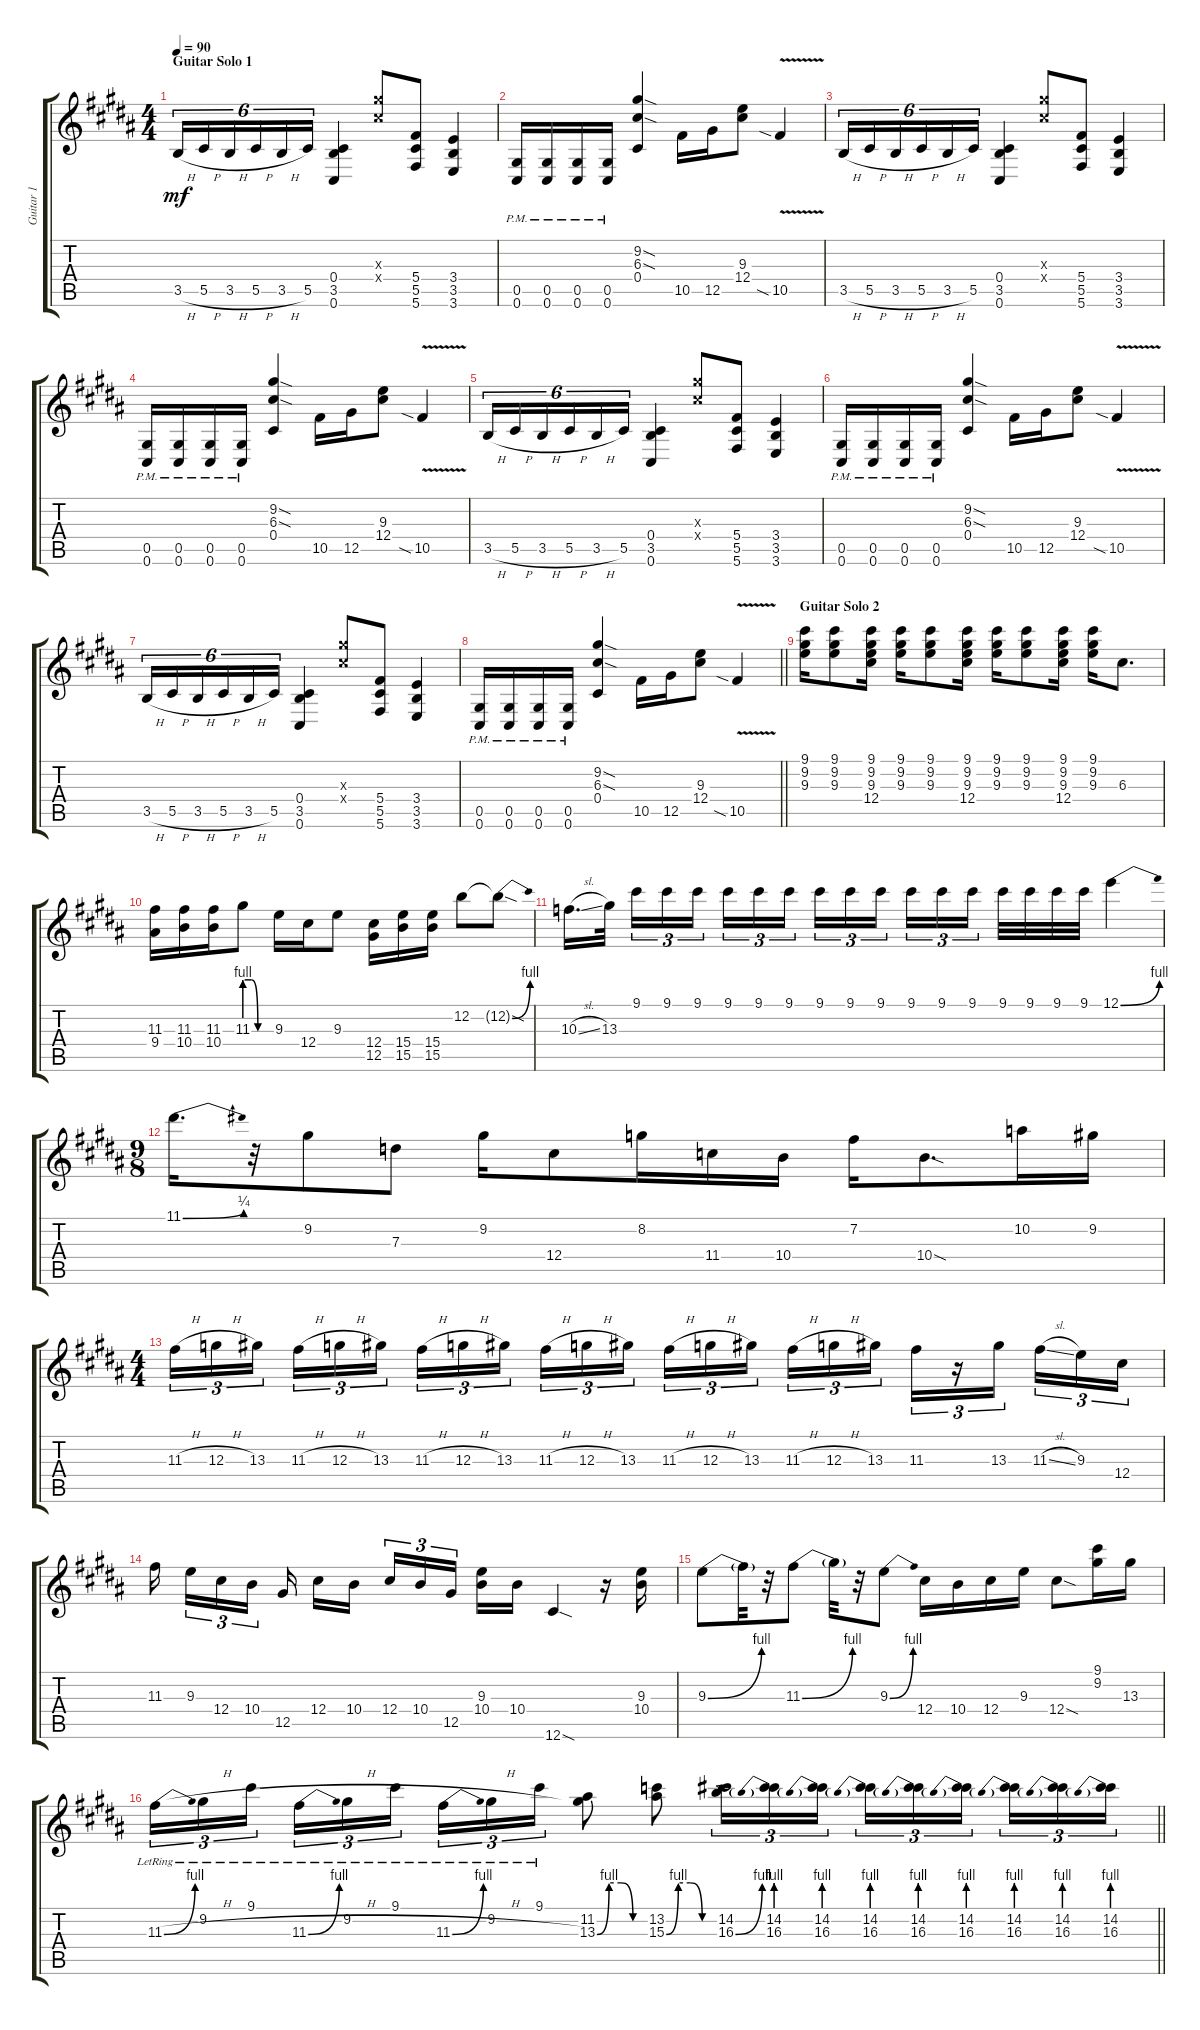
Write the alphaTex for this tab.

\track ("Guitar 1" "Guitar 1") {instrument overdrivenguitar}
\staff {score tabs}
\tuning (E4 B3 G3 Db3 Ab2 Db2) {hide}
\ts (4 4)
\section ("" "Guitar Solo 1")
\tempo 90
\clef g2
\ks b
3.5{h}.16{tu (6 4) dy mf} 5.5{h}.16{tu (6 4)} 3.5{h}.16{tu (6 4)} 5.5{h}.16{tu (6 4)} 3.5{h}.16{tu (6 4)} 5.5.16{tu (6 4)} (0.4 3.5 0.6).4 (13.3{x} 12.4{x}).8 (5.4 5.5 5.6).8 (3.4 3.5 3.6).4 |
(0.5{pm} 0.6{pm}).16 (0.5{pm} 0.6{pm}).16 (0.5{pm} 0.6{pm}).16 (0.5{pm} 0.6{pm}).16 (9.2{sod} 6.3{sod} 0.4).4 10.5.16 12.5.16 (9.3 12.4).8 10.5{v sia}.4 |
3.5{h}.16{tu (6 4)} 5.5{h}.16{tu (6 4)} 3.5{h}.16{tu (6 4)} 5.5{h}.16{tu (6 4)} 3.5{h}.16{tu (6 4)} 5.5.16{tu (6 4)} (0.4 3.5 0.6).4 (13.3{x} 12.4{x}).8 (5.4 5.5 5.6).8 (3.4 3.5 3.6).4 |
(0.5{pm} 0.6{pm}).16 (0.5{pm} 0.6{pm}).16 (0.5{pm} 0.6{pm}).16 (0.5{pm} 0.6{pm}).16 (9.2{sod} 6.3{sod} 0.4).4 10.5.16 12.5.16 (9.3 12.4).8 10.5{v sia}.4 |
3.5{h}.16{tu (6 4)} 5.5{h}.16{tu (6 4)} 3.5{h}.16{tu (6 4)} 5.5{h}.16{tu (6 4)} 3.5{h}.16{tu (6 4)} 5.5.16{tu (6 4)} (0.4 3.5 0.6).4 (13.3{x} 12.4{x}).8 (5.4 5.5 5.6).8 (3.4 3.5 3.6).4 |
(0.5{pm} 0.6{pm}).16 (0.5{pm} 0.6{pm}).16 (0.5{pm} 0.6{pm}).16 (0.5{pm} 0.6{pm}).16 (9.2{sod} 6.3{sod} 0.4).4 10.5.16 12.5.16 (9.3 12.4).8 10.5{v sia}.4 |
3.5{h}.16{tu (6 4)} 5.5{h}.16{tu (6 4)} 3.5{h}.16{tu (6 4)} 5.5{h}.16{tu (6 4)} 3.5{h}.16{tu (6 4)} 5.5.16{tu (6 4)} (0.4 3.5 0.6).4 (13.3{x} 12.4{x}).8 (5.4 5.5 5.6).8 (3.4 3.5 3.6).4 |
\barLineRight lightlight
(0.5{pm} 0.6{pm}).16 (0.5{pm} 0.6{pm}).16 (0.5{pm} 0.6{pm}).16 (0.5{pm} 0.6{pm}).16 (9.2{sod} 6.3{sod} 0.4).4 10.5.16 12.5.16 (9.3 12.4).8 10.5{v sia}.4 |
\section ("" "Guitar Solo 2")
(9.1 9.2 9.3).16 (9.1 9.2 9.3).8 (9.1 9.2 9.3 12.4).16 (9.1 9.2 9.3).16 (9.1 9.2 9.3).8 (9.1 9.2 9.3 12.4).16 (9.1 9.2 9.3).16 (9.1 9.2 9.3).8 (9.1 9.2 9.3 12.4).16 (9.1 9.2 9.3).16 6.3.8{d} |
(11.3 9.4).16 (11.3 10.4).16 (11.3 10.4).16 11.3{be (custom 0 4 15 4 30 0 60 0)}.8 9.3.16 12.4.16 9.3.8 (12.4 12.5).16 (15.4 15.5).16 (15.4 15.5).16 12.2.8 12.2{be (bend 0 0 60 4) sod t}.8 |
10.3{sl}.16{d} 13.3.32 9.1.16{tu (3 2)} 9.1.16{tu (3 2)} 9.1.16{tu (3 2)} 9.1.16{tu (3 2)} 9.1.16{tu (3 2)} 9.1.16{tu (3 2)} 9.1.16{tu (3 2)} 9.1.16{tu (3 2)} 9.1.16{tu (3 2)} 9.1.16{tu (3 2)} 9.1.16{tu (3 2)} 9.1.16{tu (3 2)} 9.1.32 9.1.32 9.1.32 9.1.32 12.1{be (bend 0 0 60 4)}.4 |
\ts (9 8)
11.1{be (bend 0 0 60 1)}.16{d} r.32 9.2.8 7.3.8 9.2.16 12.4.8 8.2.16 11.4.16 10.4.16 7.2.16 10.4{sod}.8{d} 10.2.16 9.2.16 |
\ts (4 4)
11.3{h}.16{tu (3 2)} 12.3{h}.16{tu (3 2)} 13.3.16{tu (3 2)} 11.3{h}.16{tu (3 2)} 12.3{h}.16{tu (3 2)} 13.3.16{tu (3 2)} 11.3{h}.16{tu (3 2)} 12.3{h}.16{tu (3 2)} 13.3.16{tu (3 2)} 11.3{h}.16{tu (3 2)} 12.3{h}.16{tu (3 2)} 13.3.16{tu (3 2)} 11.3{h}.16{tu (3 2)} 12.3{h}.16{tu (3 2)} 13.3.16{tu (3 2)} 11.3{h}.16{tu (3 2)} 12.3{h}.16{tu (3 2)} 13.3.16{tu (3 2)} 11.3.16{tu (3 2)} r.16{tu (3 2)} 13.3.16{tu (3 2)} 11.3{sl}.16{tu (3 2)} 9.3.16{tu (3 2)} 12.4.16{tu (3 2)} |
11.3.16 9.3.16{tu (3 2)} 12.4.16{tu (3 2)} 10.4.16{tu (3 2)} 12.5.16 12.4.16 10.4.16 12.4.16{tu (3 2)} 10.4.16{tu (3 2)} 12.5.16{tu (3 2)} (9.3 10.4).16 10.4.16 12.6{sod}.4 r.16 (9.3 10.4).16 |
9.3{be (bend 0 0 60 4)}.8 9.3{t}.32 r.32 11.3{be (bend 0 0 60 4)}.8 11.3{t}.32 r.32 9.3{be (bend 0 0 60 4)}.8 12.4.16 10.4.16 12.4.16 9.3.16 12.4{sod}.8 (9.1 9.2).16 13.3.16 |
\barLineRight lightlight
11.3{be (bend 0 0 60 4) h lr}.16{tu (3 2)} 9.2{lr}.16{tu (3 2)} 9.1{lr}.16{tu (3 2)} 11.3{be (bend 0 0 60 4) h lr}.16{tu (3 2)} 9.2{lr}.16{tu (3 2)} 9.1{lr}.16{tu (3 2)} 11.3{be (bend 0 0 60 4) h lr}.16{tu (3 2)} 9.2{lr}.16{tu (3 2)} 9.1{lr}.16{tu (3 2)} (11.2 13.3{be (custom 0 0 15 4 30 4 45 0 60 0)}).8 (13.2 15.3{be (custom 0 0 15 4 30 4 45 0 60 0)}).8 (14.2 16.3{be (bend 0 0 60 4)}).16{tu (3 2)} (14.2 16.3{be (prebend 0 4 60 4)}).16{tu (3 2)} (14.2 16.3{be (prebend 0 4 60 4)}).16{tu (3 2)} (14.2 16.3{be (prebend 0 4 60 4)}).16{tu (3 2)} (14.2 16.3{be (prebend 0 4 60 4)}).16{tu (3 2)} (14.2 16.3{be (prebend 0 4 60 4)}).16{tu (3 2)} (14.2 16.3{be (prebend 0 4 60 4)}).16{tu (3 2)} (14.2 16.3{be (prebend 0 4 60 4)}).16{tu (3 2)} (14.2 16.3{be (prebend 0 4 60 4)}).16{tu (3 2)}
